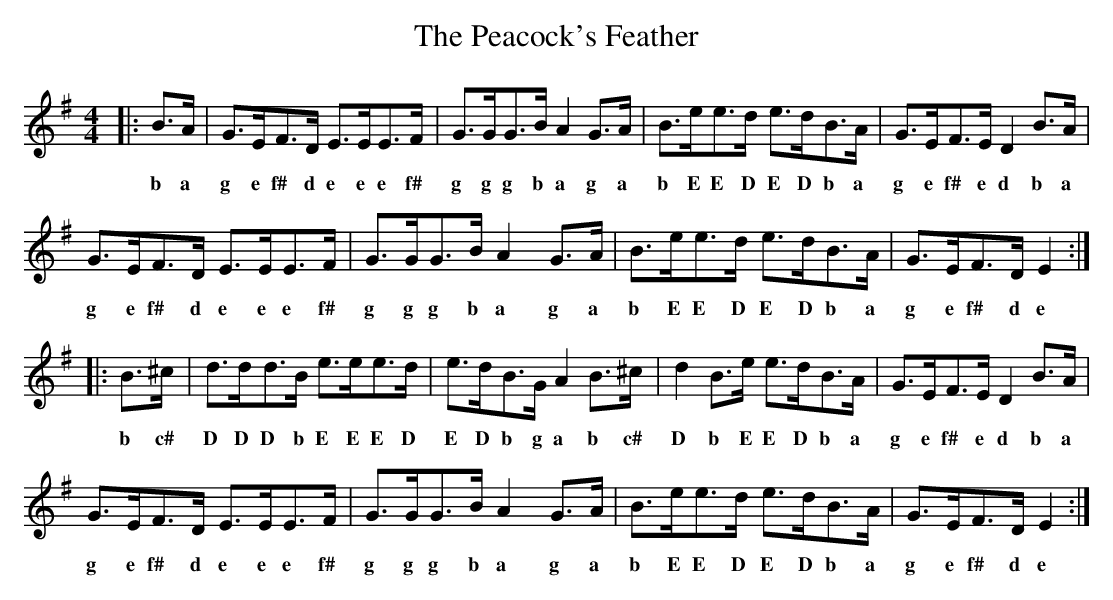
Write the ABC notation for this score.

X:1
T:Peacock's Feather, The
M:4/4
L:1/8
K:G
|:B>A|G>EF>D E>EE>F|G>GG>B A2G>A|B>ee>d e>dB>A|G>EF>E D2B>A|
w:b a g e f# d e e e f# g g g b a g a b E E D E D b a g e f# e d b a
G>EF>D E>EE>F|G>GG>B A2G>A|B>ee>d e>dB>A|G>EF>D E2:|
w:g e f# d e e e f# g g g b a g a b E E D E D b a g e f# d e
|:B>^c|d>dd>B e>ee>d|e>dB>G A2B>^c|d2B>e e>dB>A|G>EF>E D2B>A|
w:b c# D D D b E E E D E D b g a b c# D b E E D b a g e f# e d b a
G>EF>D E>EE>F|G>GG>B A2G>A|B>ee>d e>dB>A|G>EF>D E2:|
w:g e f# d e e e f# g g g b a g a b E E D E D b a g e f# d e
